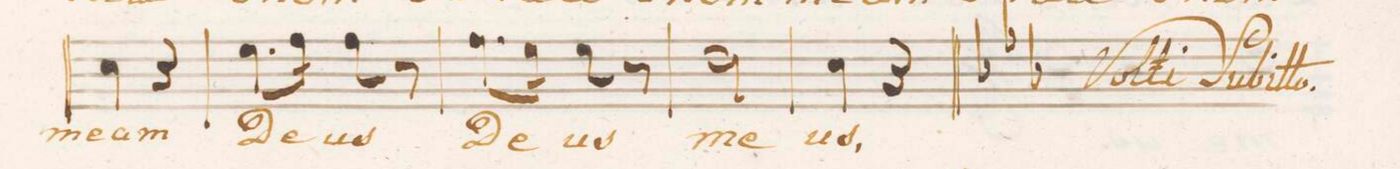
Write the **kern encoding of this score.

**kern	**text
*I"Tenore.	*
*clefC4	*
*k[b-e-]	*
*M2/4	*
4B-\	meam
4r	.
=15	=15
8.d\L	De-
16e-\Jk	.
8e-\	-us
8r	.
=16	=16
8.e-\L	De-
16d\Jk	.
8d\	-us
8r	.
=17	=17
2c\	me-
=18	=18
4B-\	-us,
4r	.
=19||	=19||
*-	*-
